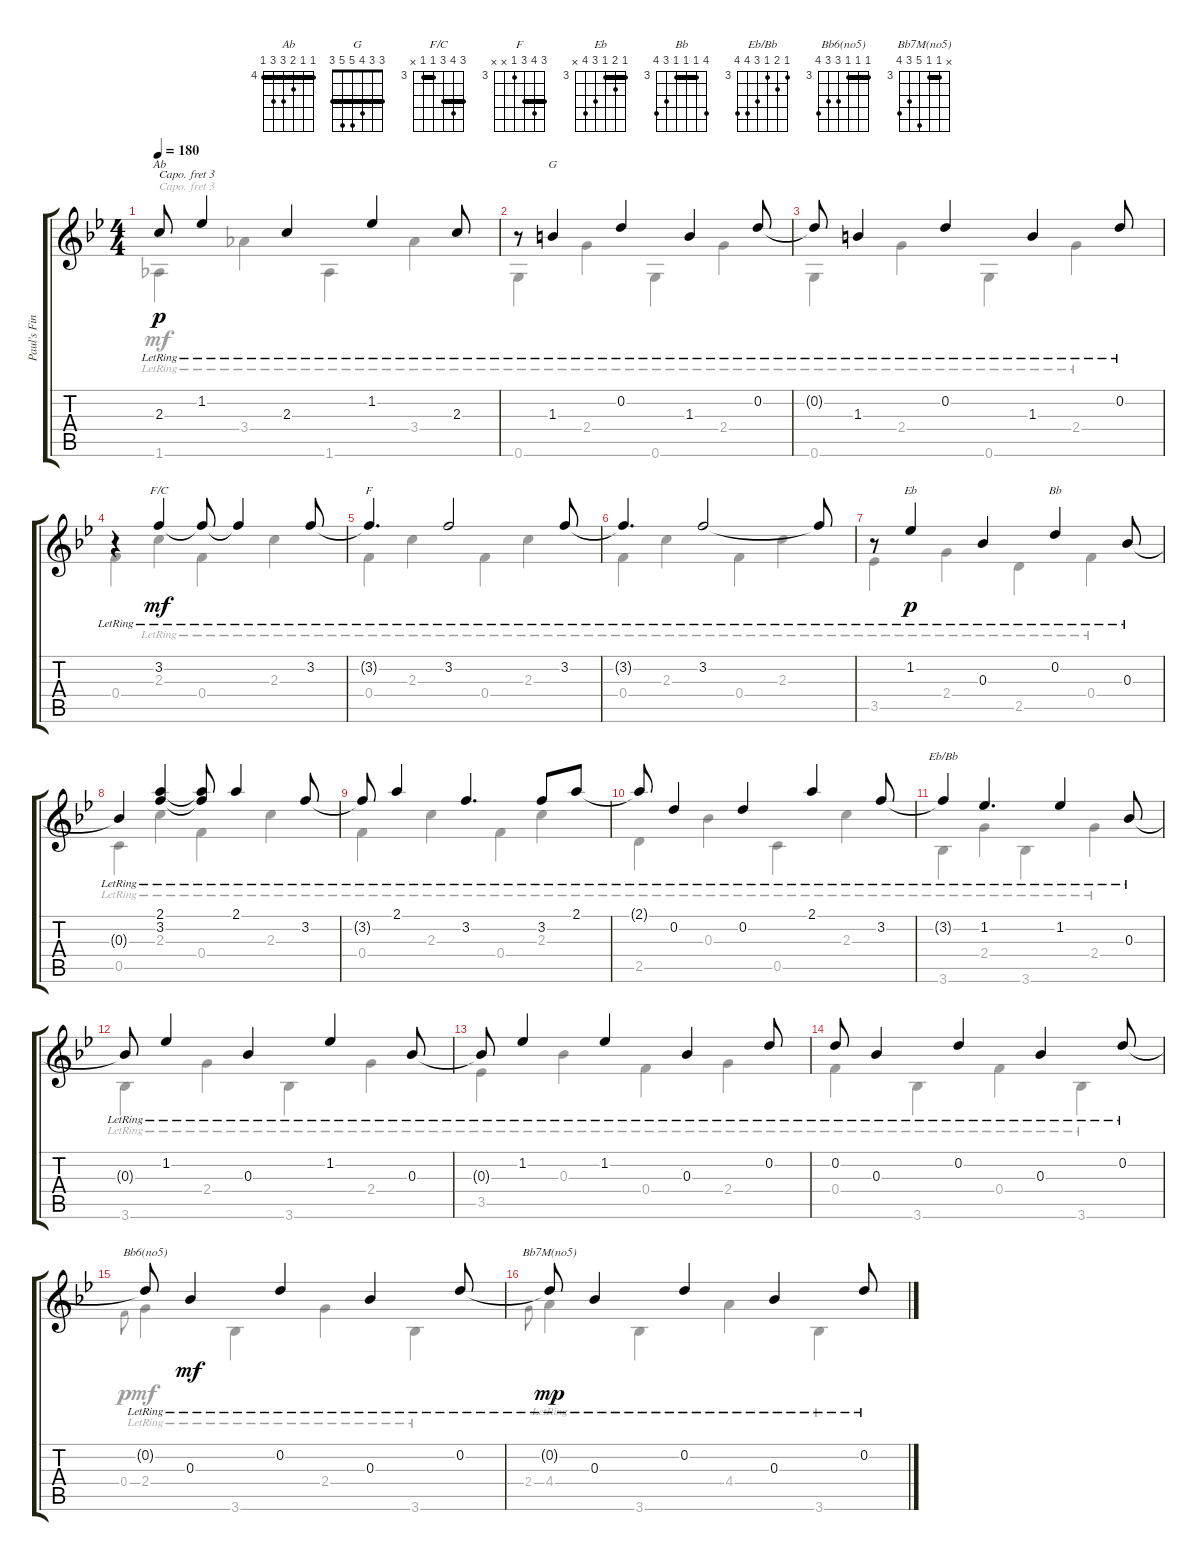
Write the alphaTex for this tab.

\track ("Paul's Fingerpicking" "Paul's Fin") {instrument acousticguitarsteel}
\staff {score tabs}
\capo 3
\tuning (E4 B3 G3 D3 A2 E2) {hide}
\chord ("Ab" 4 4 5 6 6 4) {firstfret 4 barre 4}
\chord ("G" 3 3 4 5 5 3) {barre 3}
\chord ("F/C" 5 6 5 3 3 x) {firstfret 3 barre (3 5)}
\chord ("F" 5 6 5 3 x x) {firstfret 3 barre 5}
\chord ("Eb" 3 4 3 5 6 x) {firstfret 3 barre 3}
\chord ("Bb" 6 3 3 3 5 6) {firstfret 3 barre 3}
\chord ("Eb/Bb" 3 4 3 5 6 6) {firstfret 3}
\chord ("Bb6(no5)" 3 3 3 5 5 6) {firstfret 3 barre 3}
\chord ("Bb7M(no5)" x 3 3 7 5 6) {firstfret 3 barre 3}
\voice
\ts (4 4)
\tempo 180
\clef g2
\ks bb
2.3{lr t}.8{ch "Ab" dy p} 1.2{lr}.4 2.3{lr}.4 1.2{lr}.4 2.3{lr}.8 |
r.8 1.3{lr}.4{ch "G"} 0.2{lr}.4 1.3{lr}.4 0.2{lr}.8 |
0.2{lr t}.8 1.3{lr}.4 0.2{lr}.4 1.3{lr}.4 0.2{lr}.8 |
r.4 3.2{lr}.4{ch "F/C" dy mf} 3.2{lr t}.8 3.2{lr t}.4 3.2{lr}.8 |
3.2{lr t}.4{d ch "F"} 3.2{lr}.2 3.2{lr}.8 |
3.2{lr t}.4{d} 3.2{lr}.2 3.2{lr t}.8 |
r.8 1.2{lr}.4{ch "Eb" dy p} 0.3{lr}.4 0.2{lr}.4{ch "Bb"} 0.3{lr}.8 |
0.3{lr t}.4 (2.1{lr} 3.2{lr}).4 (2.1{lr t} 3.2{lr t}).8 2.1{lr}.4 3.2{lr}.8 |
3.2{lr t}.8 2.1{lr}.4 3.2{lr}.4{d} 3.2{lr}.8 2.1{lr}.8 |
2.1{lr t}.8 0.2{lr}.4 0.2{lr}.4 2.1{lr}.4 3.2{lr}.8 |
3.2{lr t}.4{ch "Eb/Bb"} 1.2{lr}.4{d} 1.2{lr}.4 0.3{lr}.8 |
0.3{lr t}.8 1.2{lr}.4 0.3{lr}.4 1.2{lr}.4 0.3{lr}.8 |
0.3{lr t}.8 1.2{lr}.4 1.2{lr}.4 0.3{lr}.4 0.2{lr}.8 |
0.2{lr}.8 0.3{lr}.4 0.2{lr}.4 0.3{lr}.4 0.2{lr}.8 |
0.2{lr t}.8{ch "Bb6(no5)"} 0.3{lr}.4{dy mf} 0.2{lr}.4 0.3{lr}.4 0.2{lr}.8 |
0.2{lr t}.8{ch "Bb7M(no5)" dy mp} 0.3{lr}.4 0.2{lr}.4 0.3{lr}.4 0.2{lr}.8
\voice
\clef g2
\ottava regular
\simile none
\ks bb
1.6{lr}.4{dy mf} 3.4{lr}.4 1.6{lr}.4 3.4{lr}.4 |
0.6{lr}.4 2.4{lr}.4 0.6{lr}.4 2.4{lr}.4 |
0.6{lr}.4 2.4{lr}.4 0.6{lr}.4 2.4{lr}.4 |
0.4.4 2.3{lr}.4 0.4{lr}.4 2.3{lr}.4 |
0.4{lr}.4 2.3{lr}.4 0.4{lr}.4 2.3{lr}.4 |
0.4{lr}.4 2.3{lr}.4 0.4{lr}.4 2.3{lr}.4 |
3.5{lr}.4 2.4{lr}.4 2.5{lr}.4 0.4{lr}.4 |
0.5{lr}.4 2.3{lr}.4 0.4{lr}.4 2.3{lr}.4 |
0.4{lr}.4 2.3{lr}.4 0.4{lr}.4 2.3{lr}.4 |
2.5{lr}.4 0.3{lr}.4 0.5{lr}.4 2.3{lr}.4 |
3.6{lr}.4 2.4{lr}.4 3.6{lr}.4 2.4{lr}.4 |
3.6{lr}.4 2.4{lr}.4 3.6{lr}.4 2.4{lr}.4 |
3.5{lr}.4 0.3{lr}.4 0.4{lr}.4 2.4{lr}.4 |
0.4{lr}.4 3.6{lr}.4 0.4{lr}.4 3.6{lr}.4 |
0.4.8{gr onbeat dy p} 2.4{lr}.4{dy mf} 3.6{lr}.4 2.4{lr}.4 3.6{lr}.4 |
2.4.8{gr onbeat} 4.4{lr}.4 3.6{lr}.4 4.4{lr}.4 3.6{lr}.4
